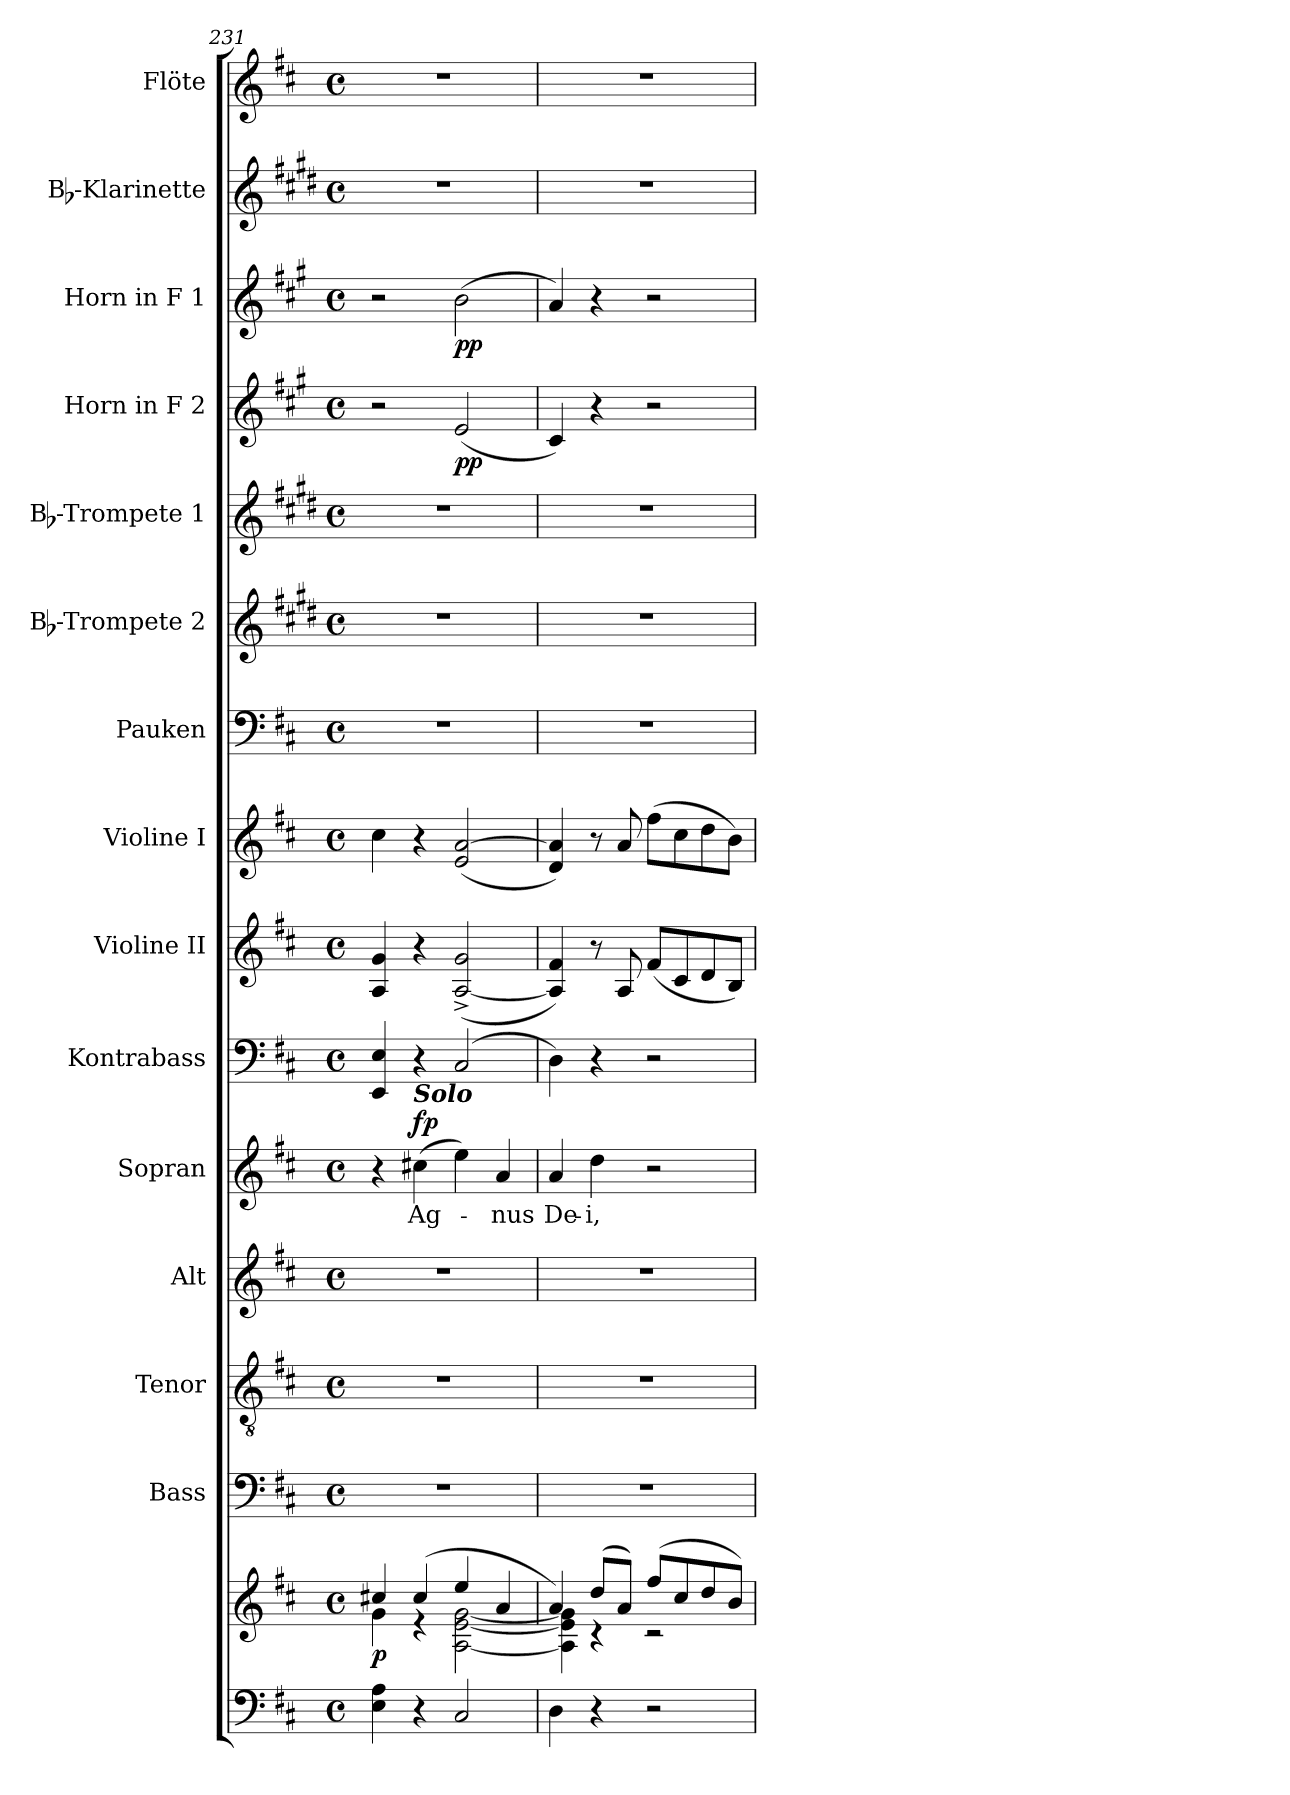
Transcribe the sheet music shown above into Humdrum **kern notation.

**kern	**kern	**dynam	**kern	**kern	**kern	**kern	**text	**dynam	**kern	**kern	**kern	**kern	**kern	**kern	**kern	**dynam	**kern	**dynam	**kern	**kern
*part15	*part15	*part15	*part14	*part13	*part12	*part11	*part11	*part11	*part10	*part9	*part8	*part7	*part6	*part5	*part4	*part4	*part3	*part3	*part2	*part1
*staff16	*staff15	*staff15/16	*staff14	*staff13	*staff12	*staff11	*staff11	*staff11	*staff10	*staff9	*staff8	*staff7	*staff6	*staff5	*staff4	*staff4	*staff3	*staff3	*staff2	*staff1
*	*	*	*I"Bass	*I"Tenor	*I"Alt	*I"Sopran	*	*	*I"Kontrabass	*I"Violine II	*I"Violine I	*I"Pauken	*I"Bb-Trompete 2	*I"Bb-Trompete 1	*I"Horn in F 2	*	*I"Horn in F 1	*	*I"Bb-Klarinette	*I"Flöte
*	*	*	*I'B.	*I'T.	*I'A.	*I'S.	*	*	*I'Kb.	*I'Vl. II	*I'Vl. I	*I'Pk.	*I'Bb Trp. 2	*I'Bb Trp. 1	*	*	*	*	*I'Bb Kl.	*I'Fl.
!!LO:PB:g=z
*clefF4	*clefG2	*	*clefF4	*clefGv2	*clefG2	*clefG2	*	*	*clefF4	*clefG2	*clefG2	*clefF4	*clefG2	*clefG2	*clefG2	*	*clefG2	*	*clefG2	*clefG2
*	*	*	*	*	*	*	*	*	*ITrd7c12	*	*	*	*ITrd1c2	*ITrd1c2	*ITrd4c7	*	*ITrd4c7	*	*ITrd1c2	*
*k[f#c#]	*k[f#c#]	*	*k[f#c#]	*k[f#c#]	*k[f#c#]	*k[f#c#]	*	*	*k[f#c#]	*k[f#c#]	*k[f#c#]	*k[f#c#]	*k[f#c#]	*k[f#c#]	*k[f#c#]	*	*k[f#c#]	*	*k[f#c#]	*k[f#c#]
*D:	*D:	*	*D:	*D:	*D:	*D:	*	*	*D:	*D:	*D:	*D:	*D:	*D:	*D:	*	*D:	*	*D:	*D:
*M4/4	*M4/4	*	*M4/4	*M4/4	*M4/4	*M4/4	*	*	*M4/4	*M4/4	*M4/4	*M4/4	*M4/4	*M4/4	*M4/4	*	*M4/4	*	*M4/4	*M4/4
*met(c)	*met(c)	*	*met(c)	*met(c)	*met(c)	*met(c)	*	*	*met(c)	*met(c)	*met(c)	*met(c)	*met(c)	*met(c)	*met(c)	*	*met(c)	*	*met(c)	*met(c)
=231	=231	=231	=231	=231	=231	=231	=231	=231	=231	=231	=231	=231	=231	=231	=231	=231	=231	=231	=231	=231
*	*^	*	*	*	*	*	*	*	*	*	*	*	*	*	*	*	*	*	*	*
!	!	!	!LO:DY:b	!	!	!	!	!	!	!	!	!	!	!	!	!	!	!	!	!	!
4E\ 4A\	4cc#X/	4g\	p	1r	1r	1r	4r	.	.	4EEE/ 4EE/	4A/ 4g/	4cc#\	1r	1r	1r	2r	.	2r	.	1r	1r
!	!	!	!	!	!	!	!LO:TX:a:Bi:t=Solo	!	!	!	!	!	!	!	!	!	!	!	!	!	!
!	!	!	!	!	!	!	!	!LO:LY:b	!LO:DY:a	!	!	!	!	!	!	!	!	!	!	!	!
4r	(4cc#/	4rd	.	.	.	.	(>4cc#X\	Ag-	fp	4r	4r	4r	.	.	.	.	.	.	.	.	.
!	!	!	!	!	!	!	!	!	!	!	!	!	!	!	!	!	!LO:DY:b	!	!LO:DY:b	!	!
2C#/	4ee/	[<2A\ [<2e\ [<2g\	.	.	.	.	4ee\)	.	.	(2CC#/	([2A/^< 2g/^<	(<2e/ [>2a/	.	.	.	(<2A/	pp	(>2e\	pp	.	.
!	!	!	!	!	!	!	!	!LO:LY:b	!	!	!	!	!	!	!	!	!	!	!	!	!
.	4a/	.	.	.	.	.	4a/	-nus	.	.	.	.	.	.	.	.	.	.	.	.	.
=232	=232	=232	=232	=232	=232	=232	=232	=232	=232	=232	=232	=232	=232	=232	=232	=232	=232	=232	=232	=232	=232
!	!	!	!	!	!	!	!	!LO:LY:b	!	!	!	!	!	!	!	!	!	!	!	!	!
4D\	4a/)	4A\] 4e\] 4g\]	.	1r	1r	1r	4a/	De-	.	4DD\)	4A/] 4f#/)	4d/ 4a/])	1r	1r	1r	4F#/)	.	4d/)	.	1r	1r
!	!	!	!	!	!	!	!	!LO:LY:b	!	!	!	!	!	!	!	!	!	!	!	!	!
4r	(<8dd/L	4rc	.	.	.	.	4dd\	-i,	.	4r	8r	8r	.	.	.	4r	.	4r	.	.	.
.	8a/J)	.	.	.	.	.	.	.	.	.	8A/	8a/	.	.	.	.	.	.	.	.	.
2r	(<8ff#/L	2rc	.	.	.	.	2r	.	.	2r	(<8f#/L	(>8ff#\L	.	.	.	2r	.	2r	.	.	.
.	8cc#/	.	.	.	.	.	.	.	.	.	8c#/	8cc#\	.	.	.	.	.	.	.	.	.
.	8dd/	.	.	.	.	.	.	.	.	.	8d/	8dd\	.	.	.	.	.	.	.	.	.
.	8b/J)	.	.	.	.	.	.	.	.	.	8B/J)	8b\J)	.	.	.	.	.	.	.	.	.
*	*v	*v	*	*	*	*	*	*	*	*	*	*	*	*	*	*	*	*	*	*	*
=	=	=	=	=	=	=	=	=	=	=	=	=	=	=	=	=	=	=	=	=
*-	*-	*-	*-	*-	*-	*-	*-	*-	*-	*-	*-	*-	*-	*-	*-	*-	*-	*-	*-	*-
